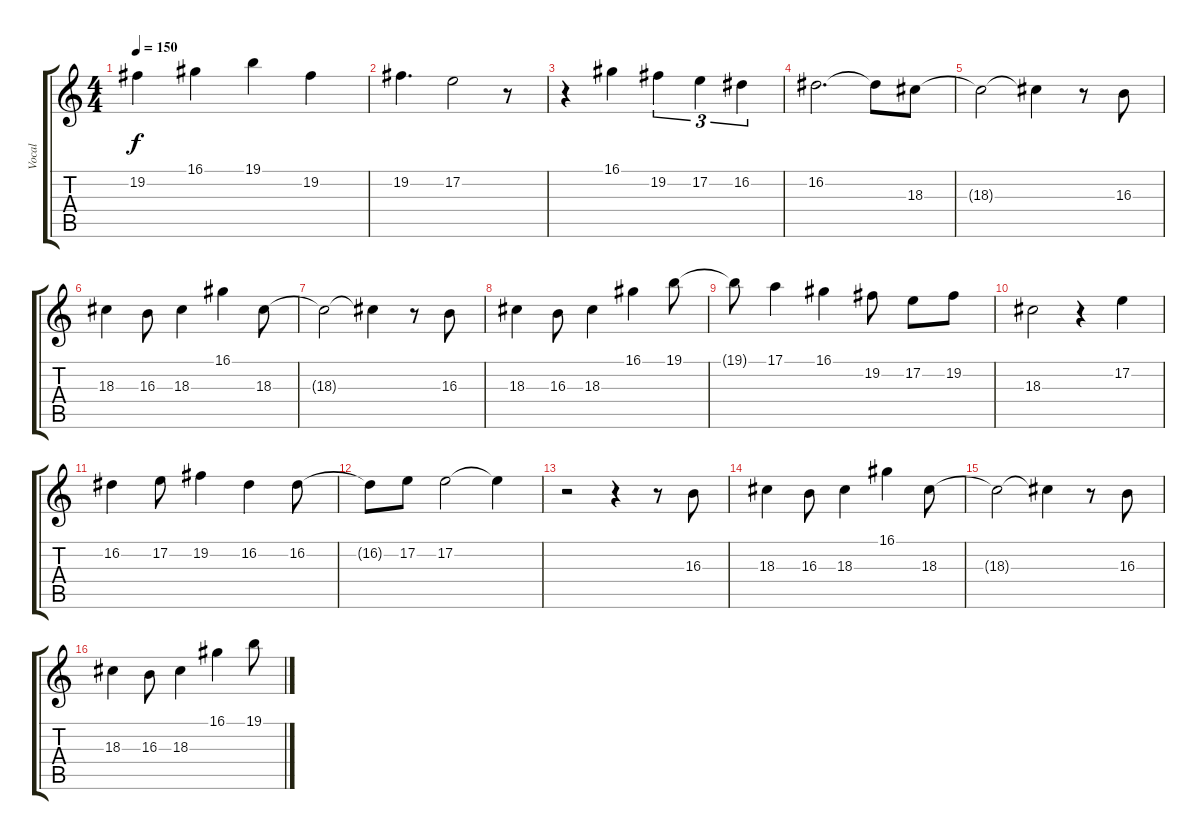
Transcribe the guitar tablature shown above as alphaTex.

\track ("Vocal" "Vocal") {instrument stringensemble1}
\staff {score tabs}
\tuning (E4 B3 G3 D3 A2 E2) {hide}
\ts (4 4)
\tempo 150
\clef g2
\ks c
19.2.4{dy f} 16.1.4 19.1.4 19.2.4 |
19.2.4{d} 17.2.2 r.8 |
r.4 16.1.4 19.2.4{tu (3 2)} 17.2.4{tu (3 2)} 16.2.4{tu (3 2)} |
16.2.2{d} 16.2{t}.8 18.3.8 |
18.3{t}.2 18.3{t}.4 r.8 16.3.8 |
18.3.4 16.3.8 18.3.4 16.1.4 18.3.8 |
18.3{t}.2 18.3{t}.4 r.8 16.3.8 |
18.3.4 16.3.8 18.3.4 16.1.4 19.1.8 |
19.1{t}.8 17.1.4 16.1.4 19.2.8 17.2.8 19.2.8 |
18.3.2 r.4 17.2.4 |
16.2.4 17.2.8 19.2.4 16.2.4 16.2.8 |
16.2{t}.8 17.2.8 17.2.2 17.2{t}.4 |
r.2 r.4 r.8 16.3.8 |
18.3.4 16.3.8 18.3.4 16.1.4 18.3.8 |
18.3{t}.2 18.3{t}.4 r.8 16.3.8 |
18.3.4 16.3.8 18.3.4 16.1.4 19.1.8
